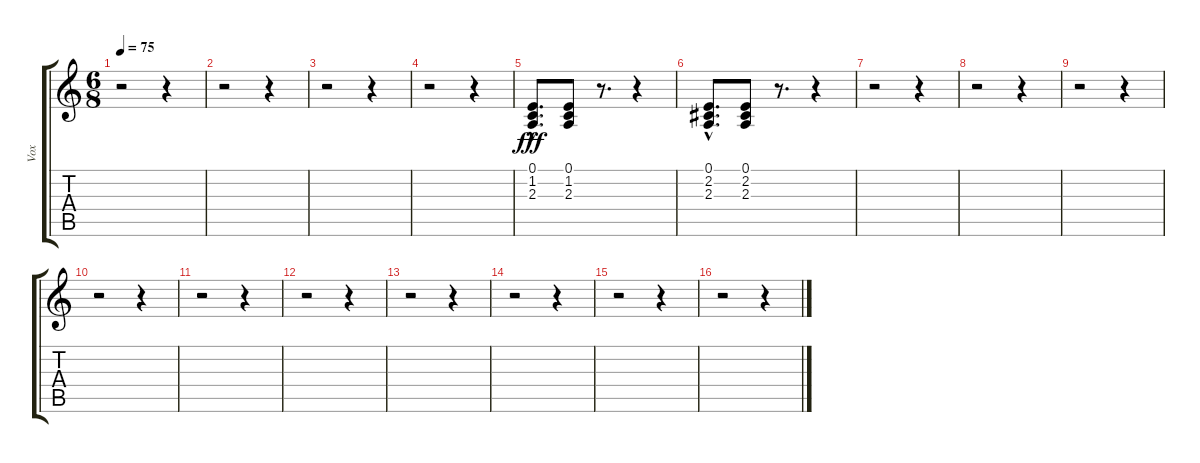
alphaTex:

\track ("Vox" "Vox") {instrument pad7halo}
\staff {score tabs}
\tuning (E4 B3 G3 D3 A2 E2) {hide}
\ts (6 8)
\tempo 75
\clef g2
\ks c
r.2{dy fff} r.4 |
r.2 r.4 |
r.2 r.4 |
r.2 r.4 |
(0.1{hac} 1.2{hac} 2.3{hac}).8{d} (0.1 1.2 2.3).8 r.8{d} r.4 |
(0.1{hac} 2.2{hac} 2.3{hac}).8{d} (0.1 2.2 2.3).8 r.8{d} r.4 |
r.2 r.4 |
r.2 r.4 |
r.2 r.4 |
r.2 r.4 |
r.2 r.4 |
r.2 r.4 |
r.2 r.4 |
r.2 r.4 |
r.2 r.4 |
r.2 r.4
